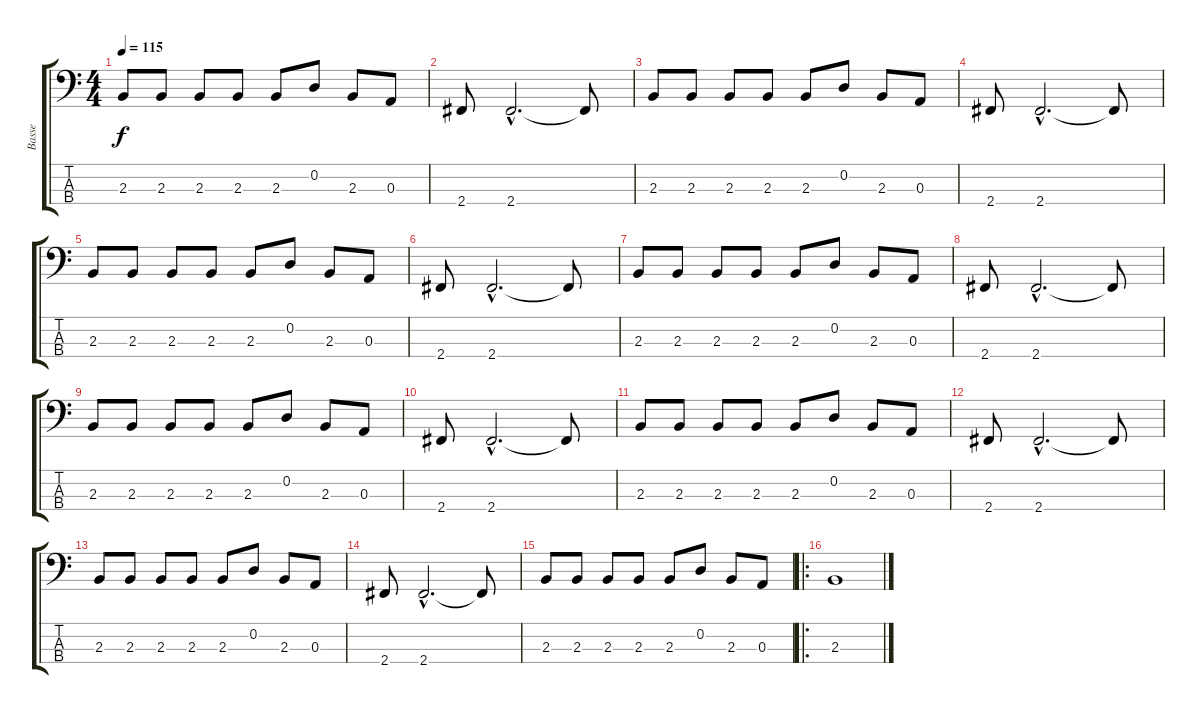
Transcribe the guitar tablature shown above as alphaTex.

\track ("Basse" "Basse") {instrument electricbassfinger}
\staff {score tabs}
\tuning (G2 D2 A1 E1) {hide}
\ts (4 4)
\tempo 115
\clef f4
\ks c
2.3.8{dy f} 2.3.8 2.3.8 2.3.8 2.3.8 0.2.8 2.3.8 0.3.8 |
2.4.8 2.4{hac}.2{d} 2.4{t}.8 |
2.3.8 2.3.8 2.3.8 2.3.8 2.3.8 0.2.8 2.3.8 0.3.8 |
2.4.8 2.4{hac}.2{d} 2.4{t}.8 |
2.3.8 2.3.8 2.3.8 2.3.8 2.3.8 0.2.8 2.3.8 0.3.8 |
2.4.8 2.4{hac}.2{d} 2.4{t}.8 |
2.3.8 2.3.8 2.3.8 2.3.8 2.3.8 0.2.8 2.3.8 0.3.8 |
2.4.8 2.4{hac}.2{d} 2.4{t}.8 |
2.3.8 2.3.8 2.3.8 2.3.8 2.3.8 0.2.8 2.3.8 0.3.8 |
2.4.8 2.4{hac}.2{d} 2.4{t}.8 |
2.3.8 2.3.8 2.3.8 2.3.8 2.3.8 0.2.8 2.3.8 0.3.8 |
2.4.8 2.4{hac}.2{d} 2.4{t}.8 |
2.3.8 2.3.8 2.3.8 2.3.8 2.3.8 0.2.8 2.3.8 0.3.8 |
2.4.8 2.4{hac}.2{d} 2.4{t}.8 |
2.3.8 2.3.8 2.3.8 2.3.8 2.3.8 0.2.8 2.3.8 0.3.8 |
\ro
2.3.1
